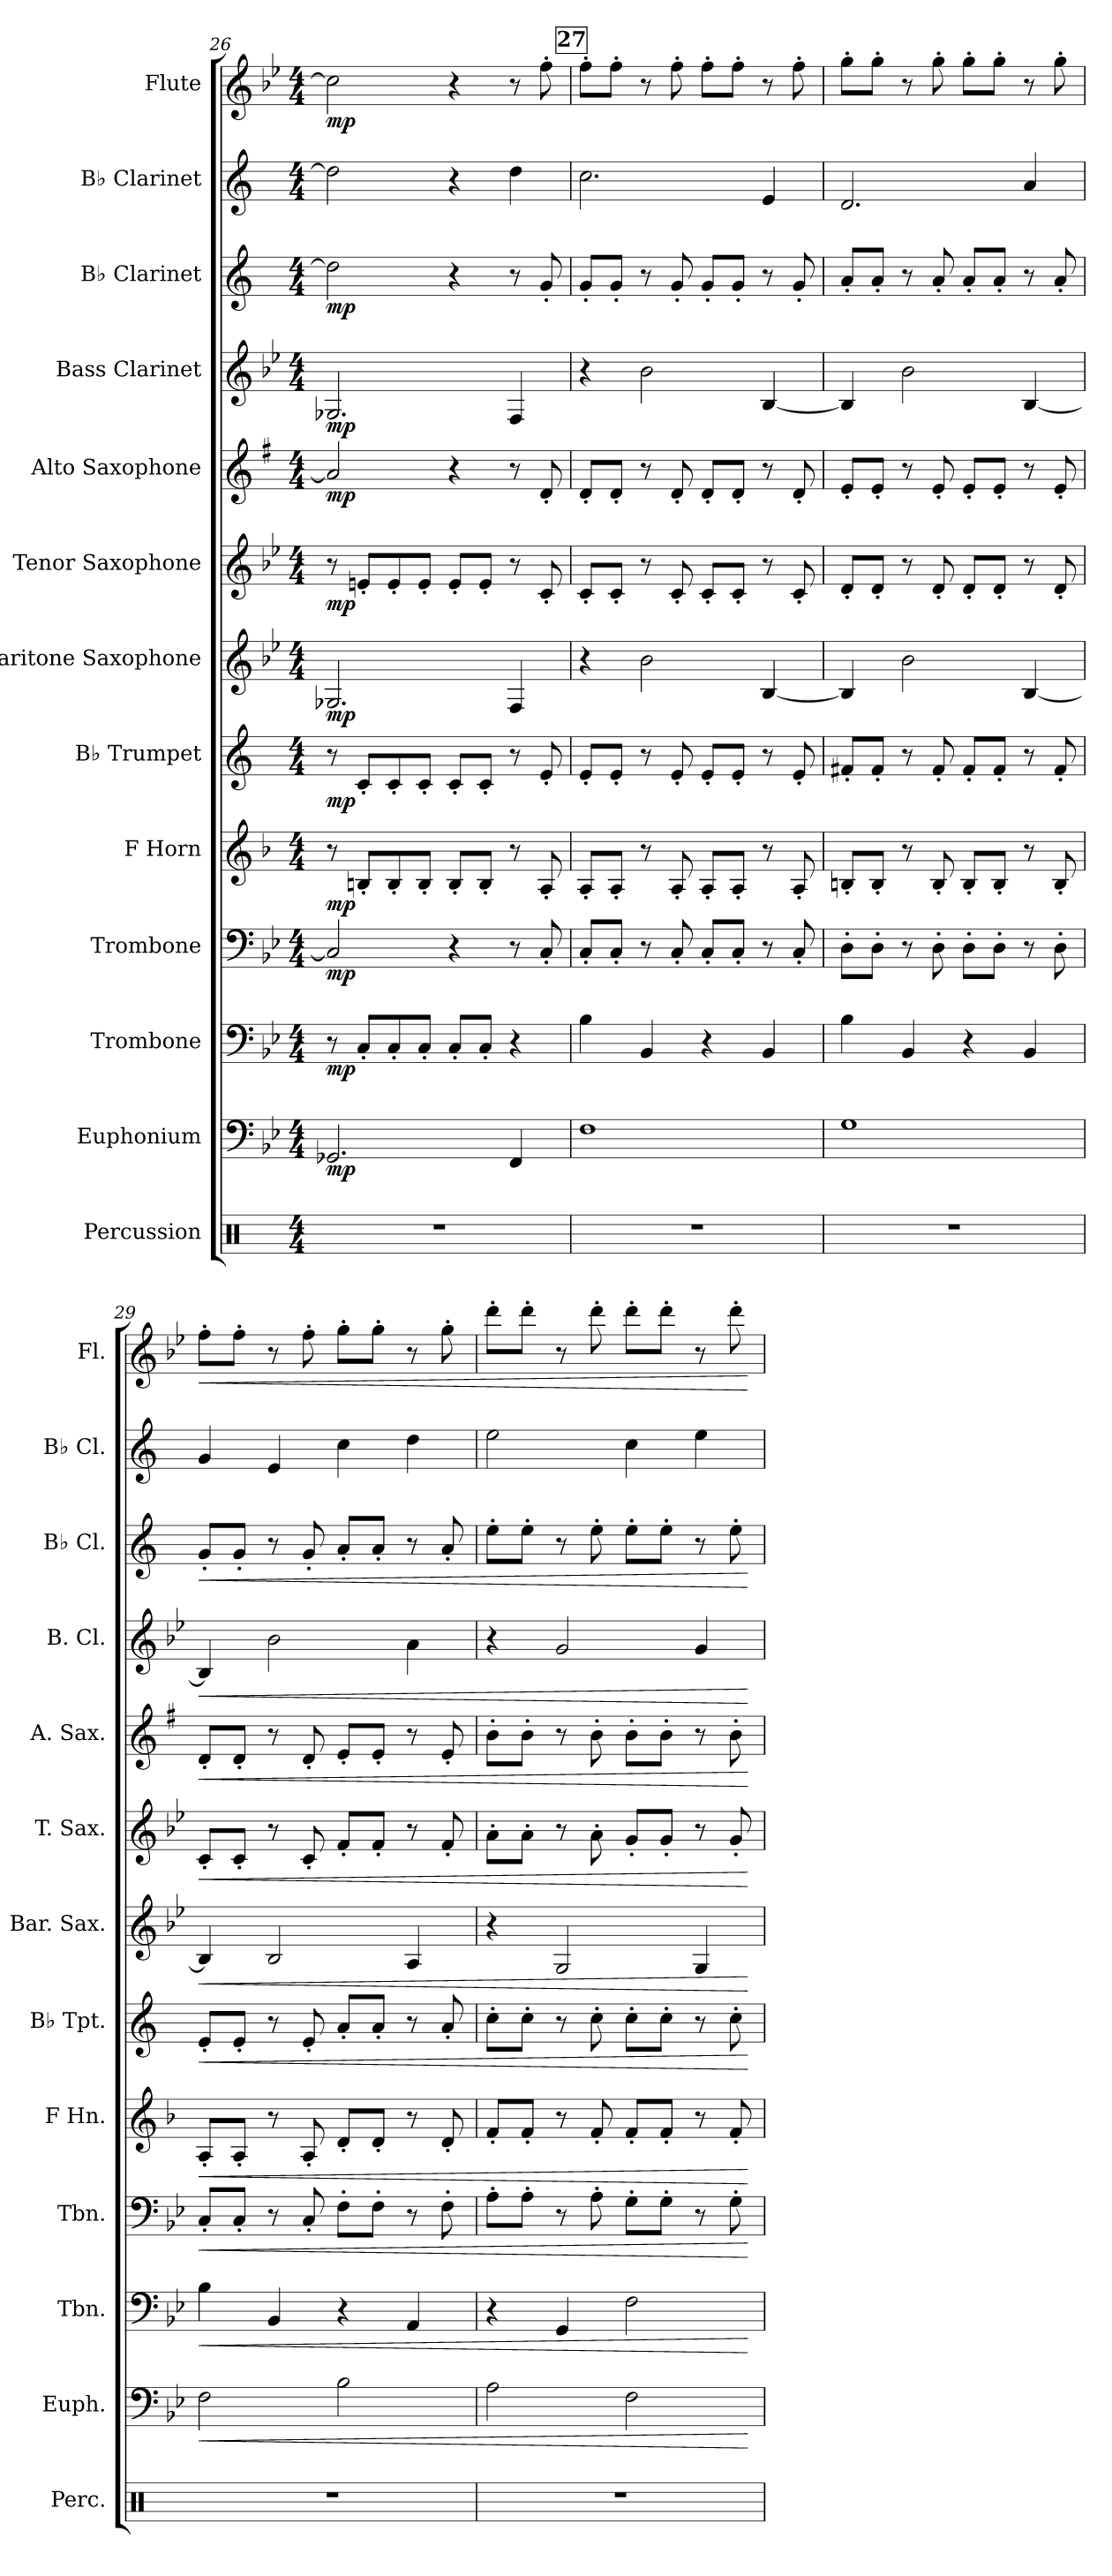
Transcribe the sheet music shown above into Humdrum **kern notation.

**kern	**kern	**dynam	**kern	**dynam	**kern	**dynam	**kern	**dynam	**kern	**dynam	**kern	**dynam	**kern	**dynam	**kern	**dynam	**kern	**dynam	**kern	**dynam	**kern	**kern	**dynam
*part13	*part12	*part12	*part11	*part11	*part10	*part10	*part9	*part9	*part8	*part8	*part7	*part7	*part6	*part6	*part5	*part5	*part4	*part4	*part3	*part3	*part2	*part1	*part1
*staff13	*staff12	*staff12	*staff11	*staff11	*staff10	*staff10	*staff9	*staff9	*staff8	*staff8	*staff7	*staff7	*staff6	*staff6	*staff5	*staff5	*staff4	*staff4	*staff3	*staff3	*staff2	*staff1	*staff1
*I"Percussion	*I"Euphonium	*	*I"Trombone	*	*I"Trombone	*	*I"F Horn	*	*I"B♭ Trumpet	*	*I"Baritone Saxophone	*	*I"Tenor Saxophone	*	*I"Alto Saxophone	*	*I"Bass Clarinet	*	*I"B♭ Clarinet	*	*I"B♭ Clarinet	*I"Flute	*
*I'Perc.	*I'Euph.	*	*I'Tbn.	*	*I'Tbn.	*	*I'F Hn.	*	*I'B♭ Tpt.	*	*I'Bar. Sax.	*	*I'T. Sax.	*	*I'A. Sax.	*	*I'B. Cl.	*	*I'B♭ Cl.	*	*I'B♭ Cl.	*I'Fl.	*
*clefX	*clefF4	*	*clefF4	*	*clefF4	*	*clefG2	*	*clefG2	*	*clefG2	*	*clefG2	*	*clefG2	*	*clefG2	*	*clefG2	*	*clefG2	*clefG2	*
*	*	*	*	*	*	*	*ITrd4c7	*	*ITrd1c2	*	*ITrd12c21	*	*ITrd8c14	*	*ITrd5c9	*	*ITrd8c14	*	*ITrd1c2	*	*ITrd1c2	*	*
*k[]	*k[b-e-]	*	*k[b-e-]	*	*k[b-e-]	*	*k[b-e-]	*	*k[b-e-]	*	*k[b-e-]	*	*k[b-e-]	*	*k[b-e-]	*	*k[b-e-]	*	*k[b-e-]	*	*k[b-e-]	*k[b-e-]	*
*M4/4	*M4/4	*	*M4/4	*	*M4/4	*	*M4/4	*	*M4/4	*	*M4/4	*	*M4/4	*	*M4/4	*	*M4/4	*	*M4/4	*	*M4/4	*M4/4	*
=26	=26	=26	=26	=26	=26	=26	=26	=26	=26	=26	=26	=26	=26	=26	=26	=26	=26	=26	=26	=26	=26	=26	=26
!	!	!LO:DY:b	!	!LO:DY:b	!	!LO:DY:b	!	!LO:DY:b	!	!LO:DY:b	!	!LO:DY:b	!	!LO:DY:b	!	!LO:DY:b	!	!LO:DY:b	!	!LO:DY:b	!	!	!LO:DY:b
1r	2.GG-X/	mp	8r	mp	2C/]	mp	8r	mp	8r	mp	2.GG-X/	mp	8r	mp	2c/]	mp	2.GG-X/	mp	2cc\]	mp	2cc\]	2cc\]	mp
.	.	.	8C'/L	.	.	.	8En'/L	.	8B-'/L	.	.	.	8En'/L	.	.	.	.	.	.	.	.	.	.
.	.	.	8C'/	.	.	.	8E'/	.	8B-'/	.	.	.	8E'/	.	.	.	.	.	.	.	.	.	.
.	.	.	8C'/J	.	.	.	8E'/J	.	8B-'/J	.	.	.	8E'/J	.	.	.	.	.	.	.	.	.	.
.	.	.	8C'/L	.	4r	.	8E'/L	.	8B-'/L	.	.	.	8E'/L	.	4r	.	.	.	4r	.	4r	4r	.
.	.	.	8C'/J	.	.	.	8E'/J	.	8B-'/J	.	.	.	8E'/J	.	.	.	.	.	.	.	.	.	.
.	4FF/	.	4r	.	8r	.	8r	.	8r	.	4FF/	.	8r	.	8r	.	4FF/	.	8r	.	4cc\	8r	.
.	.	.	.	.	8C'/	.	8D'/	.	8d'/	.	.	.	8C'/	.	8F'/	.	.	.	8f'/	.	.	8ff'\	.
!!LO:REH:place=s1:a:B:fs=14:t=27
=27	=27	=27	=27	=27	=27	=27	=27	=27	=27	=27	=27	=27	=27	=27	=27	=27	=27	=27	=27	=27	=27	=27	=27
1r	1F	.	4B-\	.	8C'/L	.	8D'/L	.	8d'/L	.	4r	.	8C'/L	.	8F'/L	.	4r	.	8f'/L	.	2.b-\	8ff'\L	.
.	.	.	.	.	8C'/J	.	8D'/J	.	8d'/J	.	.	.	8C'/J	.	8F'/J	.	.	.	8f'/J	.	.	8ff'\J	.
.	.	.	4BB-/	.	8r	.	8r	.	8r	.	2B-\	.	8r	.	8r	.	2B-\	.	8r	.	.	8r	.
.	.	.	.	.	8C'/	.	8D'/	.	8d'/	.	.	.	8C'/	.	8F'/	.	.	.	8f'/	.	.	8ff'\	.
.	.	.	4r	.	8C'/L	.	8D'/L	.	8d'/L	.	.	.	8C'/L	.	8F'/L	.	.	.	8f'/L	.	.	8ff'\L	.
.	.	.	.	.	8C'/J	.	8D'/J	.	8d'/J	.	.	.	8C'/J	.	8F'/J	.	.	.	8f'/J	.	.	8ff'\J	.
.	.	.	4BB-/	.	8r	.	8r	.	8r	.	[4BB-/	.	8r	.	8r	.	[4BB-/	.	8r	.	4d/	8r	.
.	.	.	.	.	8C'/	.	8D'/	.	8d'/	.	.	.	8C'/	.	8F'/	.	.	.	8f'/	.	.	8ff'\	.
!!LO:PB:g=z
=28	=28	=28	=28	=28	=28	=28	=28	=28	=28	=28	=28	=28	=28	=28	=28	=28	=28	=28	=28	=28	=28	=28	=28
1r	1G	.	4B-\	.	8D'\L	.	8En'/L	.	8en'/L	.	4BB-/]	.	8D'/L	.	8G'/L	.	4BB-/]	.	8g'/L	.	2.c/	8gg'\L	.
.	.	.	.	.	8D'\J	.	8E'/J	.	8e'/J	.	.	.	8D'/J	.	8G'/J	.	.	.	8g'/J	.	.	8gg'\J	.
.	.	.	4BB-/	.	8r	.	8r	.	8r	.	2B-\	.	8r	.	8r	.	2B-\	.	8r	.	.	8r	.
.	.	.	.	.	8D'\	.	8E'/	.	8e'/	.	.	.	8D'/	.	8G'/	.	.	.	8g'/	.	.	8gg'\	.
.	.	.	4r	.	8D'\L	.	8E'/L	.	8e'/L	.	.	.	8D'/L	.	8G'/L	.	.	.	8g'/L	.	.	8gg'\L	.
.	.	.	.	.	8D'\J	.	8E'/J	.	8e'/J	.	.	.	8D'/J	.	8G'/J	.	.	.	8g'/J	.	.	8gg'\J	.
.	.	.	4BB-/	.	8r	.	8r	.	8r	.	[4BB-/	.	8r	.	8r	.	[4BB-/	.	8r	.	4g/	8r	.
.	.	.	.	.	8D'\	.	8E'/	.	8e'/	.	.	.	8D'/	.	8G'/	.	.	.	8g'/	.	.	8gg'\	.
=29	=29	=29	=29	=29	=29	=29	=29	=29	=29	=29	=29	=29	=29	=29	=29	=29	=29	=29	=29	=29	=29	=29	=29
!	!	!LO:HP:b	!	!LO:HP:b	!	!LO:HP:b	!	!LO:HP:b	!	!LO:HP:b	!	!LO:HP:b	!	!LO:HP:b	!	!LO:HP:b	!	!LO:HP:b	!	!LO:HP:b	!	!	!LO:HP:b
1r	2F\	<	4B-\	<	8C'/L	<	8D'/L	<	8d'/L	<	4BB-/]	<	8C'/L	<	8F'/L	<	4BB-/]	<	8f'/L	<	4f/	8ff'\L	<
.	.	.	.	.	8C'/J	.	8D'/J	.	8d'/J	.	.	.	8C'/J	.	8F'/J	.	.	.	8f'/J	.	.	8ff'\J	.
.	.	.	4BB-/	.	8r	.	8r	.	8r	.	2BB-/	.	8r	.	8r	.	2B-\	.	8r	.	4d/	8r	.
.	.	.	.	.	8C'/	.	8D'/	.	8d'/	.	.	.	8C'/	.	8F'/	.	.	.	8f'/	.	.	8ff'\	.
.	2B-\	.	4r	.	8F'\L	.	8G'/L	.	8g'/L	.	.	.	8F'/L	.	8G'/L	.	.	.	8g'/L	.	4b-\	8gg'\L	.
.	.	.	.	.	8F'\J	.	8G'/J	.	8g'/J	.	.	.	8F'/J	.	8G'/J	.	.	.	8g'/J	.	.	8gg'\J	.
.	.	.	4AA/	.	8r	.	8r	.	8r	.	4AA/	.	8r	.	8r	.	4A\	.	8r	.	4cc\	8r	.
.	.	.	.	.	8F'\	.	8G'/	.	8g'/	.	.	.	8F'/	.	8G'/	.	.	.	8g'/	.	.	8gg'\	.
=30	=30	=30	=30	=30	=30	=30	=30	=30	=30	=30	=30	=30	=30	=30	=30	=30	=30	=30	=30	=30	=30	=30	=30
1r	2A\	.	4r	.	8A'\L	.	8B-'/L	.	8b-'\L	.	4r	.	8A'\L	.	8d'\L	.	4r	.	8dd'\L	.	2dd\	8ddd'\L	.
.	.	.	.	.	8A'\J	.	8B-'/J	.	8b-'\J	.	.	.	8A'\J	.	8d'\J	.	.	.	8dd'\J	.	.	8ddd'\J	.
.	.	.	4GG/	.	8r	.	8r	.	8r	.	2GG/	.	8r	.	8r	.	2G/	.	8r	.	.	8r	.
.	.	.	.	.	8A'\	.	8B-'/	.	8b-'\	.	.	.	8A'\	.	8d'\	.	.	.	8dd'\	.	.	8ddd'\	.
.	2F\	.	2F\	.	8G'\L	.	8B-'/L	.	8b-'\L	.	.	.	8G'/L	.	8d'\L	.	.	.	8dd'\L	.	4b-\	8ddd'\L	.
.	.	.	.	.	8G'\J	.	8B-'/J	.	8b-'\J	.	.	.	8G'/J	.	8d'\J	.	.	.	8dd'\J	.	.	8ddd'\J	.
.	.	.	.	.	8r	.	8r	.	8r	.	4GG/	.	8r	.	8r	.	4G/	.	8r	.	4dd\	8r	.
.	.	.	.	.	8G'\	.	8B-'/	.	8b-'\	.	.	.	8G'/	.	8d'\	.	.	.	8dd'\	.	.	8ddd'\	.
.	.	[	.	[	.	[	.	[	.	[	.	[	.	[	.	[	.	[	.	[	.	.	[
=	=	=	=	=	=	=	=	=	=	=	=	=	=	=	=	=	=	=	=	=	=	=	=
*-	*-	*-	*-	*-	*-	*-	*-	*-	*-	*-	*-	*-	*-	*-	*-	*-	*-	*-	*-	*-	*-	*-	*-
